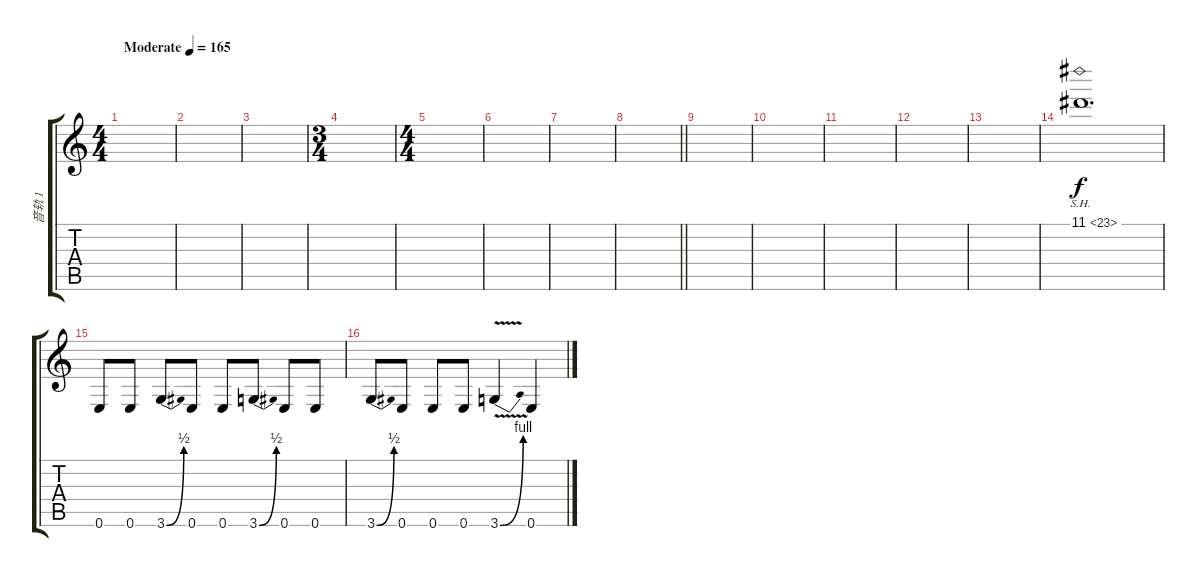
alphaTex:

\track ("音轨 1" "音轨 1") {instrument acousticguitarsteel}
\staff {score tabs}
\tuning (E4 B3 G3 D3 A2 E2) {hide}
\ts (4 4)
\tempo (165 "Moderate")
\clef g2
\ks c
|
|
|
\ts (3 4)
|
\ts (4 4)
|
|
|
\barLineRight lightlight
|
|
|
|
|
|
11.1{sh 12}.1{d volume 16 balance 7} |
0.6.8{dy f balance 16} 0.6.8 3.6{be (bend 0 0 60 2)}.8 0.6.8{txt ""} 0.6.8 3.6{be (bend 0 0 60 2)}.8 0.6.8 0.6.8 |
3.6{be (bend 0 0 60 2)}.8 0.6.8 0.6.8 0.6.8 3.6{be (bend 0 0 60 4) v}.4 0.6.4
